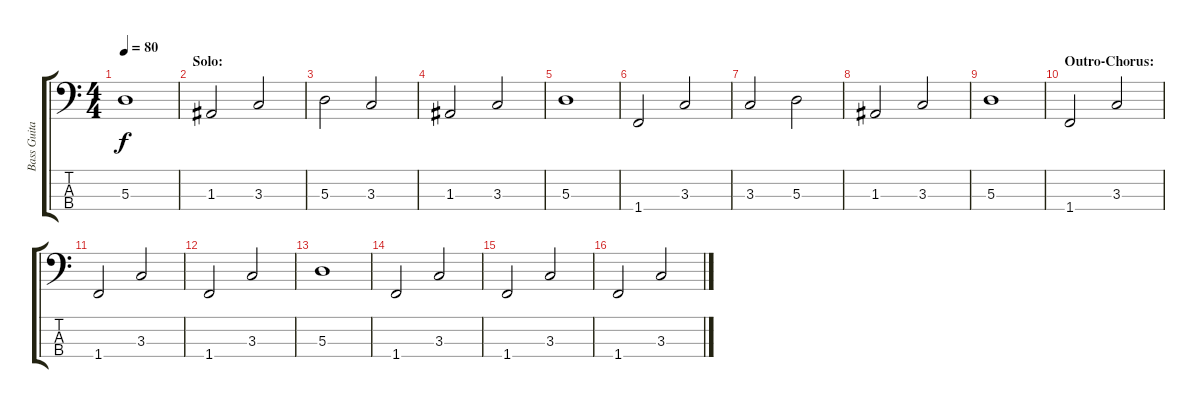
\track ("Bass Guitar" "Bass Guita") {instrument electricbassfinger}
\staff {score tabs}
\tuning (G2 D2 A1 E1) {hide}
\ts (4 4)
\tempo 80
\clef f4
\ks c
5.3.1{dy f} |
\section ("" "Solo:")
1.3.2 3.3.2 |
5.3.2 3.3.2 |
1.3.2 3.3.2 |
5.3.1 |
1.4.2 3.3.2 |
3.3.2 5.3.2 |
1.3.2 3.3.2 |
5.3.1 |
\section ("" "Outro-Chorus:")
1.4.2 3.3.2 |
1.4.2 3.3.2 |
1.4.2 3.3.2 |
5.3.1 |
1.4.2 3.3.2 |
1.4.2 3.3.2 |
1.4.2 3.3.2
